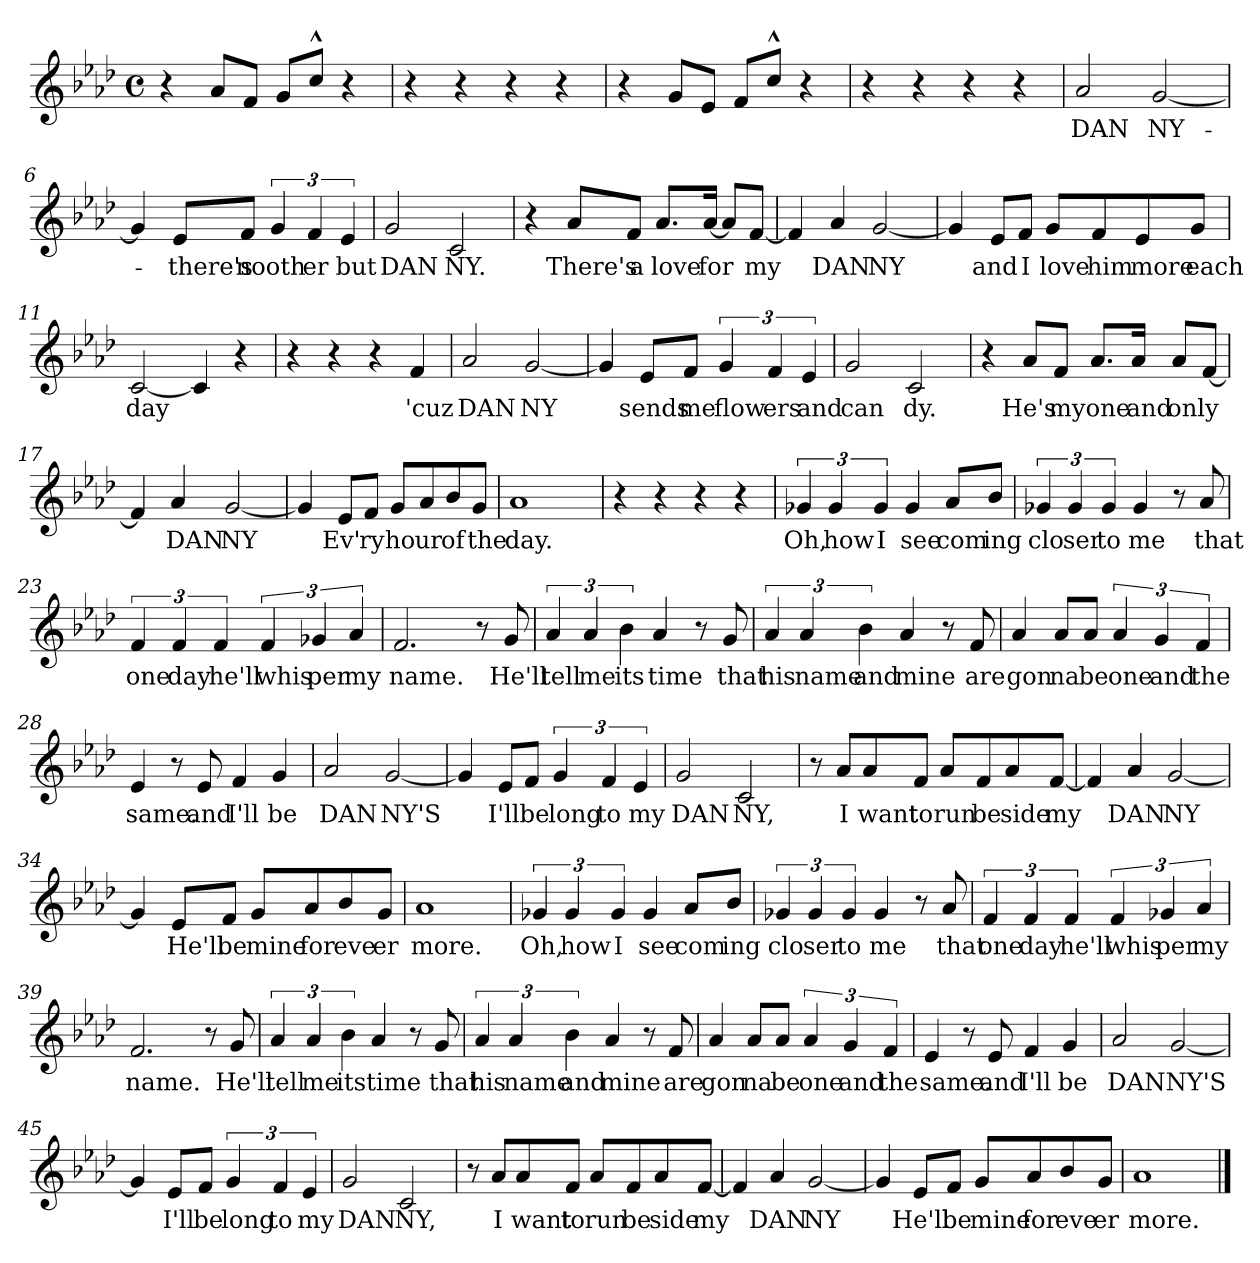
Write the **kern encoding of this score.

**kern	**text
*part1	*part1
*staff1	*staff1
*clefG2	*
*k[b-e-a-d-]	*
*A-:	*
*M4/4	*
*met(c)	*
=1	=1
4r	.
8a-/L	.
8f/J	.
8g/L	.
8cc^^</J	.
4r	.
=2	=2
4r	.
4r	.
4r	.
4r	.
=3	=3
4r	.
8g/L	.
8e-/J	.
8f/L	.
8cc^^</J	.
4r	.
=4	=4
4r	.
4r	.
4r	.
4r	.
!!LO:LB:g=z
=5	=5
2a-/	DAN
[2g/	NY-
=6	=6
4g/]	.
8e-/L	-there's
8f/J	no
6g/	oth
6f/	er
6e-/	but
=7	=7
2g/	DAN
2c/	NY.
=8	=8
4r	.
8a-/L	There's
8f/J	a
8.a-/L	love
[16a-/Jk	for
8a-/L]	.
[8f/J	my
!!LO:LB:g=z
=9	=9
4f/]	.
4a-/	DAN
[2g/	NY
=10	=10
4g/]	.
8e-/L	and
8f/J	I
8g/L	love
8f/	him
8e-/	more
8g/J	each
=11	=11
[2c/	day
4c/]	.
4r	.
=12	=12
4r	.
4r	.
4r	.
4f/	'cuz
!!LO:LB:g=z
=13	=13
2a-/	DAN
[2g/	NY
=14	=14
4g/]	.
8e-/L	sends
8f/J	me
6g/	flow
6f/	ers
6e-/	and
=15	=15
2g/	can
2c/	dy.
=16	=16
4r	.
8a-/L	He's
8f/J	my
8.a-/L	one
16a-/Jk	and
8a-/L	on
[8f/J	ly
!!LO:LB:g=z
=17	=17
4f/]	.
4a-/	DAN
[2g/	NY
=18	=18
4g/]	.
8e-/L	Ev'
8f/J	ry
8g/L	ho
8a-/	ur
8b-/	of
8g/J	the
=19	=19
1a-	day.
=20	=20
4r	.
4r	.
4r	.
4r	.
!!LO:LB:g=z
=21	=21
6g-X/	Oh,
6g-/	how
6g-/	I
4g-/	see
8a-/L	com
8b-/J	ing
=22	=22
6g-X/	clo
6g-/	ser
6g-/	to
4g-/	me
8r	.
8a-/	that
=23	=23
6f/	one
6f/	day
6f/	he'll
6f/	whis
6g-X/	per
6a-/	my
!!LO:LB:g=z
=24	=24
2.f/	name.
8r	.
8g/	He'll
=25	=25
6a-/	tell
6a-/	me
6b-\	its
4a-/	time
8r	.
8g/	that
=26	=26
6a-/	his
6a-/	name
6b-\	and
4a-/	mine
8r	.
8f/	are
!!LO:PB:g=z
=27	=27
4a-/	gon
8a-/L	na
8a-/J	be
6a-/	one
6g/	and
6f/	the
=28	=28
4e-/	same.
8r	.
8e-/	and
4f/	I'll
4g/	be
!!LO:LB:g=z
=29	=29
2a-/	DAN
[2g/	NY'S
=30	=30
4g/]	.
8e-/L	I'll
8f/J	be
6g/	long
6f/	to
6e-/	my
=31	=31
2g/	DAN
2c/	NY,
!!LO:LB:g=z
=32	=32
8r	.
8a-/L	I
8a-/	want
8f/J	to
8a-/L	run
8f/	be
8a-/	side
[8f/J	my
=33	=33
4f/]	.
4a-/	DAN
[2g/	NY
=34	=34
4g/]	.
8e-/L	He'll
8f/J	be
8g/L	mine
8a-/	for
8b-/	eve
8g/J	er
=35	=35
1a-	more.
!!LO:LB:g=z
=36	=36
6g-X/	Oh,
6g-/	how
6g-/	I
4g-/	see
8a-/L	com
8b-/J	ing
=37	=37
6g-X/	clo
6g-/	ser
6g-/	to
4g-/	me
8r	.
8a-/	that
=38	=38
6f/	one
6f/	day
6f/	he'll
6f/	whis
6g-X/	per
6a-/	my
=39	=39
2.f/	name.
8r	.
8g/	He'll
!!LO:LB:g=z
=40	=40
6a-/	tell
6a-/	me
6b-\	its
4a-/	time
8r	.
8g/	that
=41	=41
6a-/	his
6a-/	name
6b-\	and
4a-/	mine
8r	.
8f/	are
=42	=42
4a-/	gon
8a-/L	na
8a-/J	be
6a-/	one
6g/	and
6f/	the
=43	=43
4e-/	same.
8r	.
8e-/	and
4f/	I'll
4g/	be
!!LO:LB:g=z
=44	=44
2a-/	DAN
[2g/	NY'S
=45	=45
4g/]	.
8e-/L	I'll
8f/J	be
6g/	long
6f/	to
6e-/	my
=46	=46
2g/	DAN
2c/	NY,
=47	=47
8r	.
8a-/L	I
8a-/	want
8f/J	to
8a-/L	run
8f/	be
8a-/	side
[8f/J	my
!!LO:LB:g=z
=48	=48
4f/]	.
4a-/	DAN
[2g/	NY
=49	=49
4g/]	.
8e-/L	He'll
8f/J	be
8g/L	mine
8a-/	for
8b-/	eve
8g/J	er
=50	=50
1a-	more.
==	==
*-	*-
